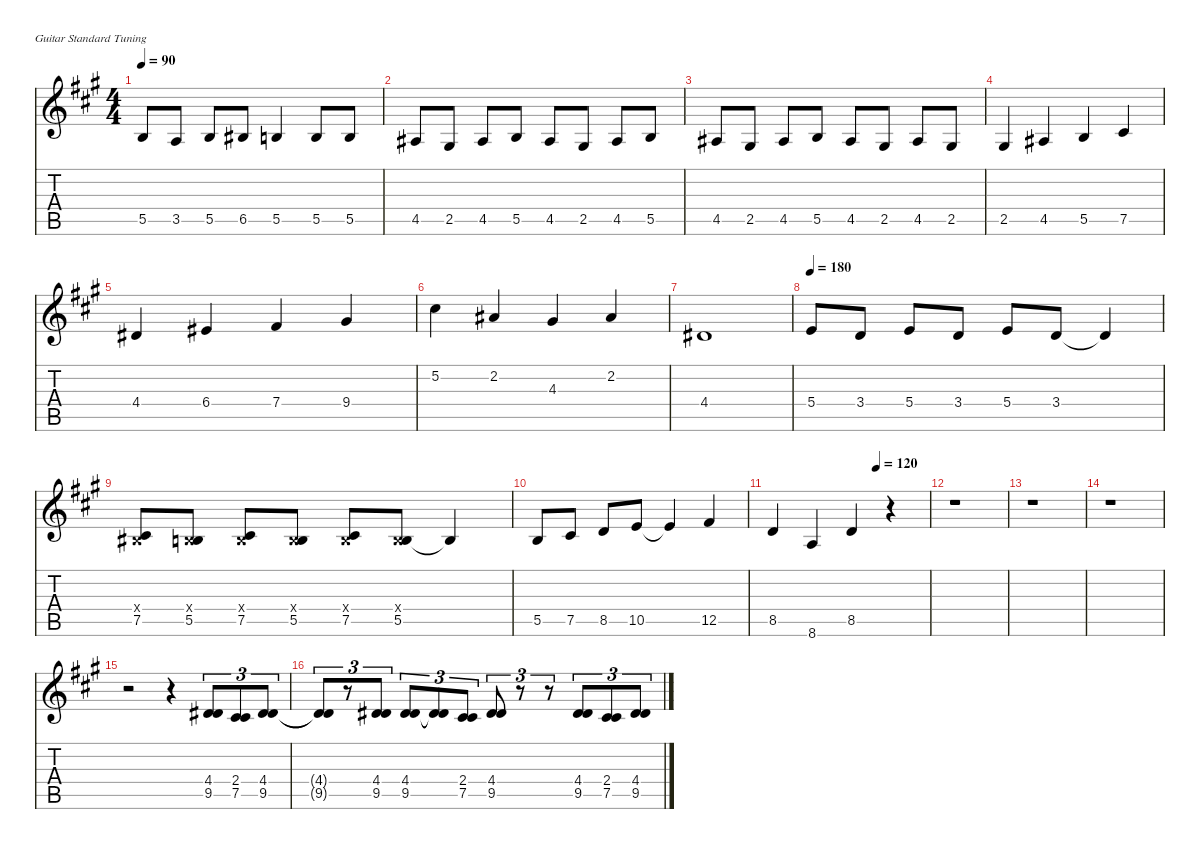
\defaultSystemsLayout 4
\hideDynamics
\bracketExtendMode nobrackets
\singleTrackTrackNamePolicy hidden
\multiTrackTrackNamePolicy hidden
\firstSystemTrackNameMode fullname
\firstSystemTrackNameOrientation horizontal
\otherSystemsTrackNameOrientation horizontal
\track ("Vocals" "sax.") {instrument altosax}
\staff {score tabs}
\tuning (E4 B3 G3 D3 A2 E2)
\displaytranspose 9
\ts (4 4)
\tempo 90
\clef g2
\ks a
5.5{acc forcenatural}.8{dy ff beam Up} 3.5{acc forcenatural}.8{beam Up} 5.5{acc forcenatural}.8{beam Up} 6.5{acc #}.8{beam Up} 5.5{acc forcenatural}.4{beam Up} 5.5{acc forcenatural}.8{beam Up} 5.5{acc forcenatural}.8{beam Up} |
4.5{acc #}.8{beam Up} 2.5{acc #}.8{beam Up} 4.5{acc #}.8{beam Up} 5.5{acc forcenatural}.8{beam Up} 4.5{acc #}.8{beam Up} 2.5{acc #}.8{beam Up} 4.5{acc #}.8{beam Up} 5.5{acc forcenatural}.8{beam Up} |
4.5{acc #}.8{beam Up} 2.5{acc #}.8{beam Up} 4.5{acc #}.8{beam Up} 5.5{acc forcenatural}.8{beam Up} 4.5{acc #}.8{beam Up} 2.5{acc #}.8{beam Up} 4.5{acc #}.8{beam Up} 2.5{acc #}.8{beam Up} |
2.5{acc #}.4{beam Up} 4.5{acc #}.4{beam Up} 5.5{acc forcenatural}.4{beam Up} 7.5{acc #}.4{beam Up} |
4.4{acc #}.4{beam Up} 6.4{acc #}.4{beam Up} 7.4{acc #}.4{beam Up} 9.4{acc #}.4{beam Up} |
5.2{acc #}.4{beam Down} 2.2{acc #}.4{beam Up} 4.3{acc #}.4{beam Up} 2.2{acc #}.4{beam Up} |
4.4{acc #}.1{beam Up} |
\tempo 180
5.4{acc forcenatural}.8{beam Up} 3.4{acc forcenatural}.8{beam Up} 5.4{acc forcenatural}.8{beam Up} 3.4{acc forcenatural}.8{beam Up} 5.4{acc forcenatural}.8{beam Up} 3.4{acc forcenatural}.8{beam Up} 3.4{t acc forcenatural}.4{dy f beam Up} |
(1.4{x acc #} 7.5{acc #}).8{beam Up} (0.4{x acc forcenatural} 5.5{acc forcenatural}).8{beam Up} (0.4{x acc forcenatural} 7.5{acc #}).8{beam Up} (0.4{x acc forcenatural} 5.5{acc forcenatural}).8{beam Up} (0.4{x acc forcenatural} 7.5{acc #}).8{beam Up} (0.4{x acc forcenatural} 5.5{acc forcenatural}).8{beam Up} 5.5{t acc forcenatural}.4{beam Up} |
5.5{acc forcenatural}.8{dy ff beam Up} 7.5{acc #}.8{beam Up} 8.5{acc forcenatural}.8{beam Up} 10.5{acc forcenatural}.8{beam Up} 10.5{t acc forcenatural}.4{dy f beam Up} 12.5{acc #}.4{dy ff beam Up} |
\tempo (120 0.666667)
8.5{acc forcenatural}.4{beam Up} 8.6{acc forcenatural}.4{beam Up} 8.5{acc forcenatural}.4{beam Up} r.4{beam Up} |
r.1{beam Down} |
r.1{beam Down} |
r.1{beam Down} |
r.2{beam Down} r.4{beam Down} (4.4{acc #} 9.5{acc #}).8{tu (3 2) dy fff beam Up} (2.4{acc #} 7.5{acc #}).8{tu (3 2) beam Up} (4.4{acc #} 9.5{acc #}).8{tu (3 2) beam Up} |
(4.4{t acc #} 9.5{t acc #}).8{tu (3 2) dy f beam Up} r.8{tu (3 2) beam Up} (4.4{acc #} 9.5{acc #}).8{tu (3 2) dy fff beam Up} (4.4{acc #} 9.5{acc #}).8{tu (3 2) beam Up} (4.4{t acc #} 9.5{t acc #}).8{tu (3 2) dy f beam Up} (2.4{acc #} 7.5{acc #}).8{tu (3 2) dy fff beam Up} (4.4{acc #} 9.5{acc #}).8{tu (3 2) beam Up} r.8{tu (3 2) beam Up} r.8{tu (3 2) beam Up} (4.4{acc #} 9.5{acc #}).8{tu (3 2) beam Up} (2.4{acc #} 7.5{acc #}).8{tu (3 2) beam Up} (4.4{acc #} 9.5{acc #}).8{tu (3 2) beam Up}
